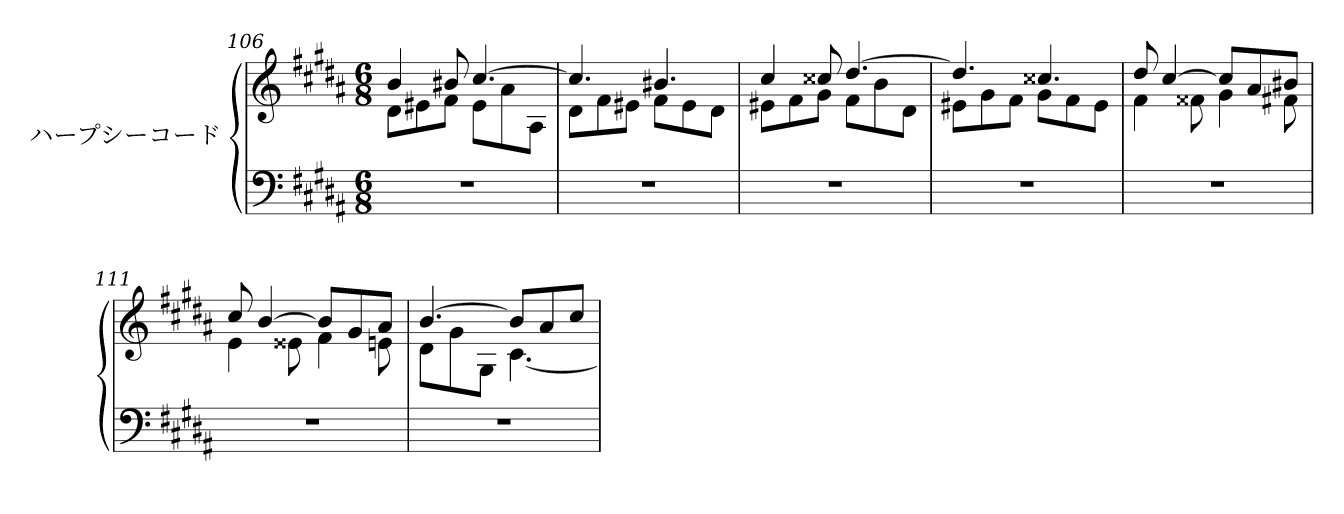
**kern	**kern
*part1	*part1
*staff2	*staff1
*I"ハープシーコード	*
*clefF4	*clefG2
*k[f#c#g#d#a#]	*k[f#c#g#d#a#]
*M6/8	*M6/8
=106	=106
*	*^
2.r	4b/	8d#\L
.	.	8e#X\
.	8b#X/	8f#\J
.	[4.cc#/	8e#\L
.	.	8a#\
.	.	8A#\J
=107	=107	=107
2.r	4.cc#/]	8d#\L
.	.	8f#\
.	.	8e#X\J
.	4.b#X/	8f#\L
.	.	8e#\
.	.	8d#\J
!!LO:LB:g=z	!!
=108	=108	=108
2.r	4cc#/	8e#X\L
.	.	8f#\
.	8cc##X/	8g#\J
.	[4.dd#/	8f#\L
.	.	8b\
.	.	8d#\J
=109	=109	=109
2.r	4.dd#/]	8e#X\L
.	.	8g#\
.	.	8f#\J
.	4.cc##X/	8g#\L
.	.	8f#\
.	.	8e#\J
=110	=110	=110
2.r	8dd#/	4f#\
.	[4cc#/	.
.	.	8f##X\
.	8cc#/L]	4g#\
.	8a#/	.
.	8b#X/J	8f#X\
=111	=111	=111
2.r	8cc#/	4e\
.	[4b/	.
.	.	8e##X\
.	8b/L]	4f#\
.	8g#/	.
.	8a#/J	8en\
=112	=112	=112
2.r	[4.b/	8d#\L
.	.	8g#\
.	.	8G#\J
.	8b/L]	[4.c#\
.	8a#/	.
.	8cc#/J	.
*	*v	*v
=	=
*-	*-
